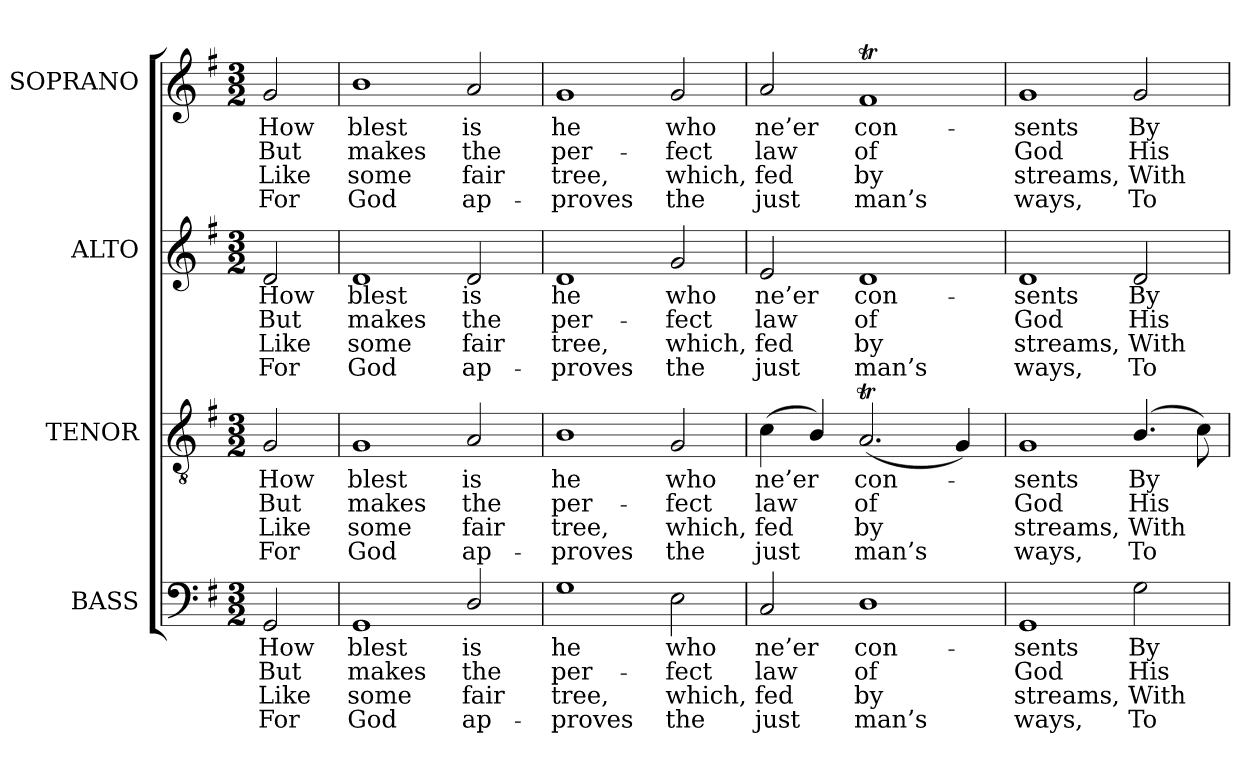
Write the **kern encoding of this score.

**kern	**text	**text	**text	**text	**kern	**text	**text	**text	**text	**kern	**text	**text	**text	**text	**kern	**text	**text	**text	**text
*part4	*part4	*part4	*part4	*part4	*part3	*part3	*part3	*part3	*part3	*part2	*part2	*part2	*part2	*part2	*part1	*part1	*part1	*part1	*part1
*staff4	*staff4	*staff4	*staff4	*staff4	*staff3	*staff3	*staff3	*staff3	*staff3	*staff2	*staff2	*staff2	*staff2	*staff2	*staff1	*staff1	*staff1	*staff1	*staff1
*I"BASS	*	*	*	*	*I"TENOR	*	*	*	*	*I"ALTO	*	*	*	*	*I"SOPRANO	*	*	*	*
*I'B.	*	*	*	*	*I'T.	*	*	*	*	*I'A.	*	*	*	*	*I'S.	*	*	*	*
!!LO:PB:g=z
*clefF4	*	*	*	*	*clefGv2	*	*	*	*	*clefG2	*	*	*	*	*clefG2	*	*	*	*
*	*	*	*	*	*ITrd7c12	*	*	*	*	*	*	*	*	*	*	*	*	*	*
*k[f#]	*	*	*	*	*k[f#]	*	*	*	*	*k[f#]	*	*	*	*	*k[f#]	*	*	*	*
*G:	*	*	*	*	*G:	*	*	*	*	*G:	*	*	*	*	*G:	*	*	*	*
*M3/2	*	*	*	*	*M3/2	*	*	*	*	*M3/2	*	*	*	*	*M3/2	*	*	*	*
=	=	=	=	=	=	=	=	=	=	=	=	=	=	=	=	=	=	=	=
!	!LO:LY:b:color=#000000	!LO:LY:b:color=#000000	!LO:LY:b:color=#000000	!LO:LY:b:color=#000000	!	!	!	!	!	!	!	!	!	!	!	!	!	!	!
!	!	!	!	!	!	!LO:LY:b:color=#000000	!LO:LY:b:color=#000000	!LO:LY:b:color=#000000	!LO:LY:b:color=#000000	!	!	!	!	!	!	!	!	!	!
!	!	!	!	!	!	!	!	!	!	!	!LO:LY:b:color=#000000	!LO:LY:b:color=#000000	!LO:LY:b:color=#000000	!LO:LY:b:color=#000000	!	!	!	!	!
!	!	!	!	!	!	!	!	!	!	!	!	!	!	!	!	!LO:LY:b:color=#000000	!LO:LY:b:color=#000000	!LO:LY:b:color=#000000	!LO:LY:b:color=#000000
2GGi/	How	But	Like	For	2GGi/	How	But	Like	For	2di/	How	But	Like	For	2gi/	How	But	Like	For
=1	=1	=1	=1	=1	=1	=1	=1	=1	=1	=1	=1	=1	=1	=1	=1	=1	=1	=1	=1
!	!LO:LY:b:color=#000000	!LO:LY:b:color=#000000	!LO:LY:b:color=#000000	!LO:LY:b:color=#000000	!	!	!	!	!	!	!	!	!	!	!	!	!	!	!
!	!	!	!	!	!	!LO:LY:b:color=#000000	!LO:LY:b:color=#000000	!LO:LY:b:color=#000000	!LO:LY:b:color=#000000	!	!	!	!	!	!	!	!	!	!
!	!	!	!	!	!	!	!	!	!	!	!LO:LY:b:color=#000000	!LO:LY:b:color=#000000	!LO:LY:b:color=#000000	!LO:LY:b:color=#000000	!	!	!	!	!
!	!	!	!	!	!	!	!	!	!	!	!	!	!	!	!	!LO:LY:b:color=#000000	!LO:LY:b:color=#000000	!LO:LY:b:color=#000000	!LO:LY:b:color=#000000
1GGi	blest	makes	some	God	1GGi	blest	makes	some	God	1di	blest	makes	some	God	1bi	blest	makes	some	God
!	!LO:LY:b:color=#000000	!LO:LY:b:color=#000000	!LO:LY:b:color=#000000	!LO:LY:b:color=#000000	!	!	!	!	!	!	!	!	!	!	!	!	!	!	!
!	!	!	!	!	!	!LO:LY:b:color=#000000	!LO:LY:b:color=#000000	!LO:LY:b:color=#000000	!LO:LY:b:color=#000000	!	!	!	!	!	!	!	!	!	!
!	!	!	!	!	!	!	!	!	!	!	!LO:LY:b:color=#000000	!LO:LY:b:color=#000000	!LO:LY:b:color=#000000	!LO:LY:b:color=#000000	!	!	!	!	!
!	!	!	!	!	!	!	!	!	!	!	!	!	!	!	!	!LO:LY:b:color=#000000	!LO:LY:b:color=#000000	!LO:LY:b:color=#000000	!LO:LY:b:color=#000000
2Di/	is	the	fair	ap-	2AAi/	is	the	fair	ap-	2di/	is	the	fair	ap-	2ai/	is	the	fair	ap-
=2	=2	=2	=2	=2	=2	=2	=2	=2	=2	=2	=2	=2	=2	=2	=2	=2	=2	=2	=2
!	!LO:LY:b:color=#000000	!LO:LY:b:color=#000000	!LO:LY:b:color=#000000	!LO:LY:b:color=#000000	!	!	!	!	!	!	!	!	!	!	!	!	!	!	!
!	!	!	!	!	!	!LO:LY:b:color=#000000	!LO:LY:b:color=#000000	!LO:LY:b:color=#000000	!LO:LY:b:color=#000000	!	!	!	!	!	!	!	!	!	!
!	!	!	!	!	!	!	!	!	!	!	!LO:LY:b:color=#000000	!LO:LY:b:color=#000000	!LO:LY:b:color=#000000	!LO:LY:b:color=#000000	!	!	!	!	!
!	!	!	!	!	!	!	!	!	!	!	!	!	!	!	!	!LO:LY:b:color=#000000	!LO:LY:b:color=#000000	!LO:LY:b:color=#000000	!LO:LY:b:color=#000000
1Gi	he	per-	-tree,	proves	1BBi	he	per-	-tree,	proves	1di	he	per-	-tree,	proves	1gi	he	per-	-tree,	proves
!	!LO:LY:b:color=#000000	!LO:LY:b:color=#000000	!LO:LY:b:color=#000000	!LO:LY:b:color=#000000	!	!	!	!	!	!	!	!	!	!	!	!	!	!	!
!	!	!	!	!	!	!LO:LY:b:color=#000000	!LO:LY:b:color=#000000	!LO:LY:b:color=#000000	!LO:LY:b:color=#000000	!	!	!	!	!	!	!	!	!	!
!	!	!	!	!	!	!	!	!	!	!	!LO:LY:b:color=#000000	!LO:LY:b:color=#000000	!LO:LY:b:color=#000000	!LO:LY:b:color=#000000	!	!	!	!	!
!	!	!	!	!	!	!	!	!	!	!	!	!	!	!	!	!LO:LY:b:color=#000000	!LO:LY:b:color=#000000	!LO:LY:b:color=#000000	!LO:LY:b:color=#000000
2Ei\	who	-fect	which,	the	2GGi/	who	-fect	which,	the	2gi/	who	-fect	which,	the	2gi/	who	-fect	which,	the
=3	=3	=3	=3	=3	=3	=3	=3	=3	=3	=3	=3	=3	=3	=3	=3	=3	=3	=3	=3
!	!LO:LY:b:color=#000000	!LO:LY:b:color=#000000	!LO:LY:b:color=#000000	!LO:LY:b:color=#000000	!	!	!	!	!	!	!	!	!	!	!	!	!	!	!
!	!	!	!	!	!	!LO:LY:b:color=#000000	!LO:LY:b:color=#000000	!LO:LY:b:color=#000000	!LO:LY:b:color=#000000	!	!	!	!	!	!	!	!	!	!
!	!	!	!	!	!	!	!	!	!	!	!LO:LY:b:color=#000000	!LO:LY:b:color=#000000	!LO:LY:b:color=#000000	!LO:LY:b:color=#000000	!	!	!	!	!
!	!	!	!	!	!	!	!	!	!	!	!	!	!	!	!	!LO:LY:b:color=#000000	!LO:LY:b:color=#000000	!LO:LY:b:color=#000000	!LO:LY:b:color=#000000
2Ci/	ne’er	law	fed	just	(4Ci\	ne’er	law	fed	just	2ei/	ne’er	law	fed	just	2ai/	ne’er	law	fed	just
.	.	.	.	.	4BBi/)	.	.	.	.	.	.	.	.	.	.	.	.	.	.
!	!LO:LY:b:color=#000000	!LO:LY:b:color=#000000	!LO:LY:b:color=#000000	!LO:LY:b:color=#000000	!	!	!	!	!	!	!	!	!	!	!	!	!	!	!
!	!	!	!	!	!	!LO:LY:b:color=#000000	!LO:LY:b:color=#000000	!LO:LY:b:color=#000000	!LO:LY:b:color=#000000	!	!	!	!	!	!	!	!	!	!
!	!	!	!	!	!	!	!	!	!	!	!LO:LY:b:color=#000000	!LO:LY:b:color=#000000	!LO:LY:b:color=#000000	!LO:LY:b:color=#000000	!	!	!	!	!
!	!	!	!	!	!	!	!	!	!	!	!	!	!	!	!	!LO:LY:b:color=#000000	!LO:LY:b:color=#000000	!LO:LY:b:color=#000000	!LO:LY:b:color=#000000
1Di	con-	of	by	man’s	(2.AATi/	con-	of	by	man’s	1di	con-	of	by	man’s	1f#ti	con-	of	by	man’s
.	.	.	.	.	4GGi/)	.	.	.	.	.	.	.	.	.	.	.	.	.	.
=4	=4	=4	=4	=4	=4	=4	=4	=4	=4	=4	=4	=4	=4	=4	=4	=4	=4	=4	=4
!	!LO:LY:b:color=#000000	!LO:LY:b:color=#000000	!LO:LY:b:color=#000000	!LO:LY:b:color=#000000	!	!	!	!	!	!	!	!	!	!	!	!	!	!	!
!	!	!	!	!	!	!LO:LY:b:color=#000000	!LO:LY:b:color=#000000	!LO:LY:b:color=#000000	!LO:LY:b:color=#000000	!	!	!	!	!	!	!	!	!	!
!	!	!	!	!	!	!	!	!	!	!	!LO:LY:b:color=#000000	!LO:LY:b:color=#000000	!LO:LY:b:color=#000000	!LO:LY:b:color=#000000	!	!	!	!	!
!	!	!	!	!	!	!	!	!	!	!	!	!	!	!	!	!LO:LY:b:color=#000000	!LO:LY:b:color=#000000	!LO:LY:b:color=#000000	!LO:LY:b:color=#000000
1GGi	-sents	God	streams,	ways,	1GGi	-sents	God	streams,	ways,	1di	-sents	God	streams,	ways,	1gi	-sents	God	streams,	ways,
!	!LO:LY:b:color=#000000	!LO:LY:b:color=#000000	!LO:LY:b:color=#000000	!LO:LY:b:color=#000000	!	!	!	!	!	!	!	!	!	!	!	!	!	!	!
!	!	!	!	!	!	!LO:LY:b:color=#000000	!LO:LY:b:color=#000000	!LO:LY:b:color=#000000	!LO:LY:b:color=#000000	!	!	!	!	!	!	!	!	!	!
!	!	!	!	!	!	!	!	!	!	!	!LO:LY:b:color=#000000	!LO:LY:b:color=#000000	!LO:LY:b:color=#000000	!LO:LY:b:color=#000000	!	!	!	!	!
!	!	!	!	!	!	!	!	!	!	!	!	!	!	!	!	!LO:LY:b:color=#000000	!LO:LY:b:color=#000000	!LO:LY:b:color=#000000	!LO:LY:b:color=#000000
2Gi\	By	His	With	To	(4.BBi/	By	His	With	To	2di/	By	His	With	To	2gi/	By	His	With	To
.	.	.	.	.	8Ci\)	.	.	.	.	.	.	.	.	.	.	.	.	.	.
=	=	=	=	=	=	=	=	=	=	=	=	=	=	=	=	=	=	=	=
*-	*-	*-	*-	*-	*-	*-	*-	*-	*-	*-	*-	*-	*-	*-	*-	*-	*-	*-	*-
